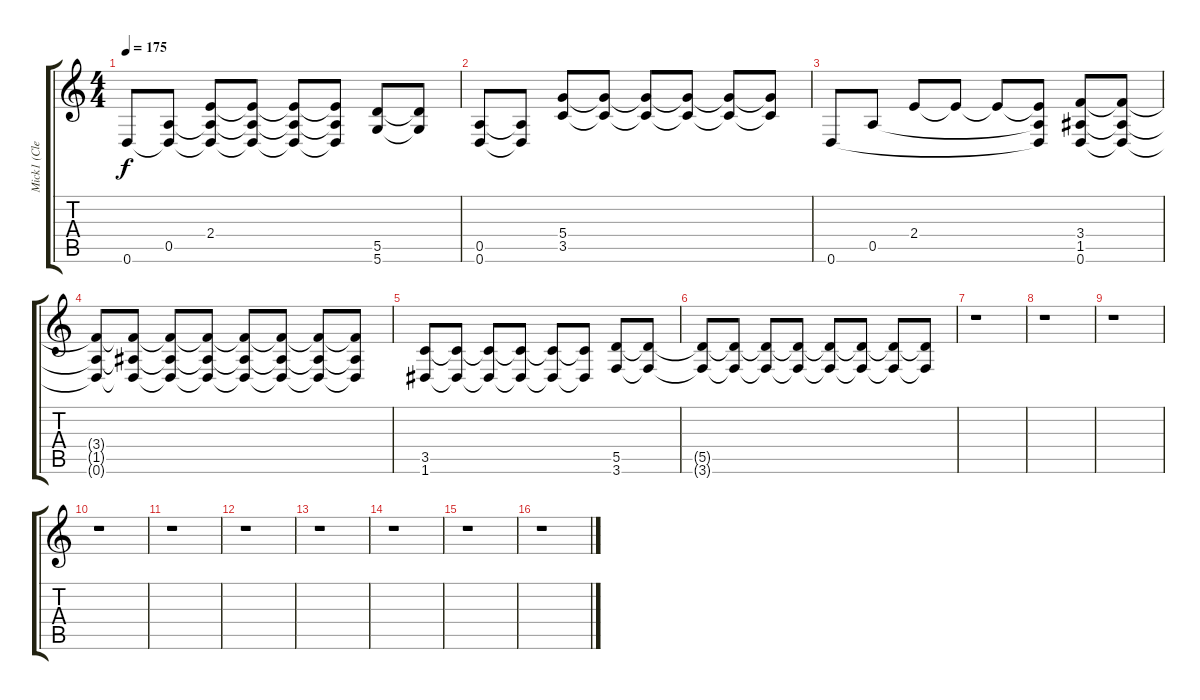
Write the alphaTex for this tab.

\track ("Mick1 (Clean Guitar)" "Mick1 (Cle") {instrument electricguitarclean}
\staff {score tabs}
\tuning (E4 B3 G3 D3 A2 D2) {hide}
\ts (4 4)
\tempo 175
\clef g2
\ks c
0.6.8{dy f} (0.5 0.6{t}).8 (2.4 0.5{t} 0.6{t}).8 (2.4{t} 0.5{t} 0.6{t}).8 (2.4{t} 0.5{t} 0.6{t}).8 (2.4{t} 0.5{t} 0.6{t}).8 (5.5 5.6).8 (5.5{t} 5.6{t}).8 |
(0.5 0.6).8 (0.5{t} 0.6{t}).8 (5.4 3.5).8 (5.4{t} 3.5{t}).8 (5.4{t} 3.5{t}).8 (5.4{t} 3.5{t}).8 (5.4{t} 3.5{t}).8 (5.4{t} 3.5{t}).8 |
0.6.8 0.5.8 2.4.8 2.4{t}.8 2.4{t}.8 (2.4{t} 0.5{t} 0.6{t}).8 (3.4 1.5 0.6).8 (3.4{t} 1.5{t} 0.6{t}).8 |
(3.4{t} 1.5{t} 0.6{t}).8 (3.4{t} 1.5{t} 0.6{t}).8 (3.4{t} 1.5{t} 0.6{t}).8 (3.4{t} 1.5{t} 0.6{t}).8 (3.4{t} 1.5{t} 0.6{t}).8 (3.4{t} 1.5{t} 0.6{t}).8 (3.4{t} 1.5{t} 0.6{t}).8 (3.4{t} 1.5{t} 0.6{t}).8 |
(3.5 1.6).8 (3.5{t} 1.6{t}).8 (3.5{t} 1.6{t}).8 (3.5{t} 1.6{t}).8 (3.5{t} 1.6{t}).8 (3.5{t} 1.6{t}).8 (5.5 3.6).8 (5.5{t} 3.6{t}).8 |
(5.5{t} 3.6{t}).8 (5.5{t} 3.6{t}).8 (5.5{t} 3.6{t}).8 (5.5{t} 3.6{t}).8 (5.5{t} 3.6{t}).8 (5.5{t} 3.6{t}).8 (5.5{t} 3.6{t}).8 (5.5{t} 3.6{t}).8 |
r.1 |
r.1 |
r.1 |
r.1 |
r.1 |
r.1 |
r.1 |
r.1 |
r.1 |
r.1
